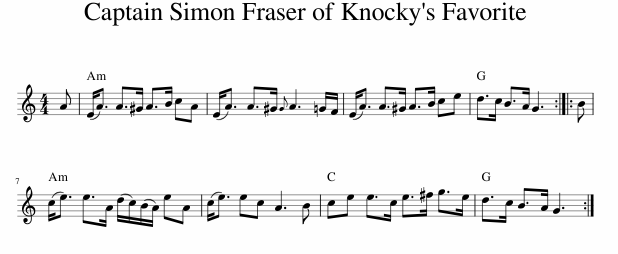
X:1
L:1/8
M:4/4
I:linebreak $
K:C
V:1 treble
V:1
 A | (E<A) A>^G A>B cA | (E<A) A>^G{G} A3 =G/F/ | (E<A) A>^G A>B ce | d>c B>A G3 :: %5
 B |$ (c<e) e>A (d/c/)(B/A/) eA | (c<e) ec A3 B | ce e>c e>^f g>e | d>c B>A G3 :| %10
